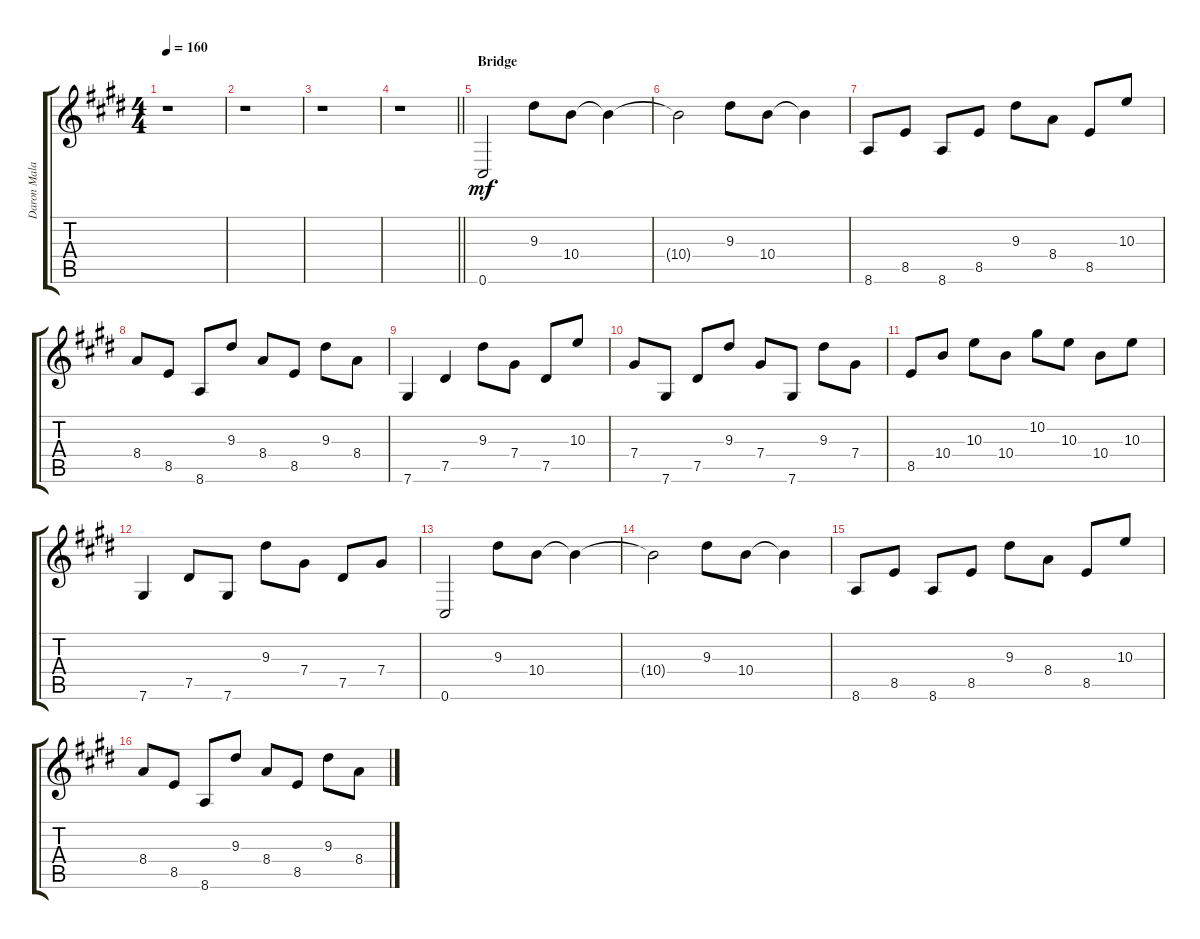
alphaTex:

\track ("Daron Malakian [Rhythm Guitar]" "Daron Mala") {instrument electricguitarjazz}
\staff {score tabs}
\tuning (Eb4 Bb3 Gb3 Db3 Ab2 Db2) {hide}
\ts (4 4)
\tempo 160
\clef g2
\ks c#minor
r.1{dy mf} |
r.1 |
r.1 |
\barLineRight lightlight
r.1 |
\section ("" "Bridge")
0.6.2 9.3.8 10.4.8 10.4{t}.4 |
10.4{t}.2 9.3.8 10.4.8 10.4{t}.4 |
8.6.8 8.5.8 8.6.8 8.5.8 9.3.8 8.4.8 8.5.8 10.3.8 |
8.4.8 8.5.8 8.6.8 9.3.8 8.4.8 8.5.8 9.3.8 8.4.8 |
7.6.4 7.5.4 9.3.8 7.4.8 7.5.8 10.3.8 |
7.4.8 7.6.8 7.5.8 9.3.8 7.4.8 7.6.8 9.3.8 7.4.8 |
8.5.8 10.4.8 10.3.8 10.4.8 10.2.8 10.3.8 10.4.8 10.3.8 |
7.6.4 7.5.8 7.6.8 9.3.8 7.4.8 7.5.8 7.4.8 |
0.6.2 9.3.8 10.4.8 10.4{t}.4 |
10.4{t}.2 9.3.8 10.4.8 10.4{t}.4 |
8.6.8 8.5.8 8.6.8 8.5.8 9.3.8 8.4.8 8.5.8 10.3.8 |
8.4.8 8.5.8 8.6.8 9.3.8 8.4.8 8.5.8 9.3.8 8.4.8
